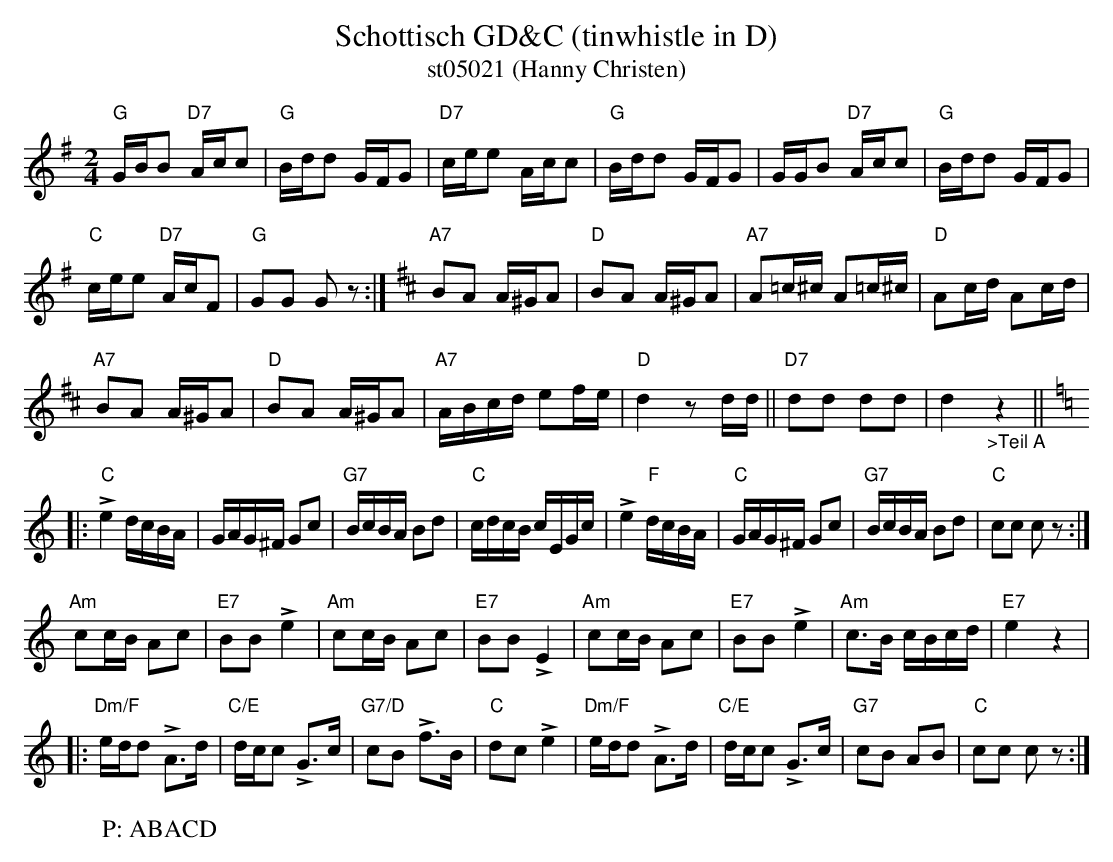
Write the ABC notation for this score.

X:1
T:Schottisch GD&C (tinwhistle in D)
T:st05021 (Hanny Christen)
M:2/4
L:1/16
K:G %%MIDI gchordon
"G"GBB2 "D7"Acc2 | "G"Bdd2 GFG2 | "D7"cee2 Acc2 | "G"Bdd2 GFG2 | GGB2 "D7"Acc2 | "G"Bdd2 GFG2 |
"C"cee2 "D7"AcF2 | "G"G2G2 G2z2 :| [K:D] "A7"B2A2 A^GA2 | "D"B2A2 A^GA2 | "A7"A2=c^c A2=c^c | "D"A2cd A2cd |
"A7"B2A2 A^GA2 | "D"B2A2 A^GA2 | "A7"ABcd e2fe | "D"d4 z2dd || "D7"d2d2 d2d2 | d4"_>Teil A"z4 || [K:C]
|: "C"!>!e4 dcBA | GAG^F G2c2 | "G7"BcBA B2d2 | "C"cdcB cEGc | !>!e4 "F"dcBA | "C"GAG^F G2c2 | "G7"BcBA B2d2 | "C"c2c2 c2z2 :|
"Am"c2cB A2c2 | "E7"B2B2 !>!e4 | "Am"c2cB A2c2 | "E7"B2B2 !>!E4 | "Am"c2cB A2c2 | "E7"B2B2 !>!e4 | "Am"c3B cBcd | "E7"e4z4 |
|: "Dm/F"edd2 !>!A3d | "C/E"dcc2 !>!G3c | "G7/D"c2B2 !>!f3B | "C"d2c2 !>!e4 | "Dm/F"edd2 !>!A3d | "C/E"dcc2 !>!G3c | "G7"c2B2 A2B2 | "C"c2c2 c2z2 :|
W:P: ABACD
